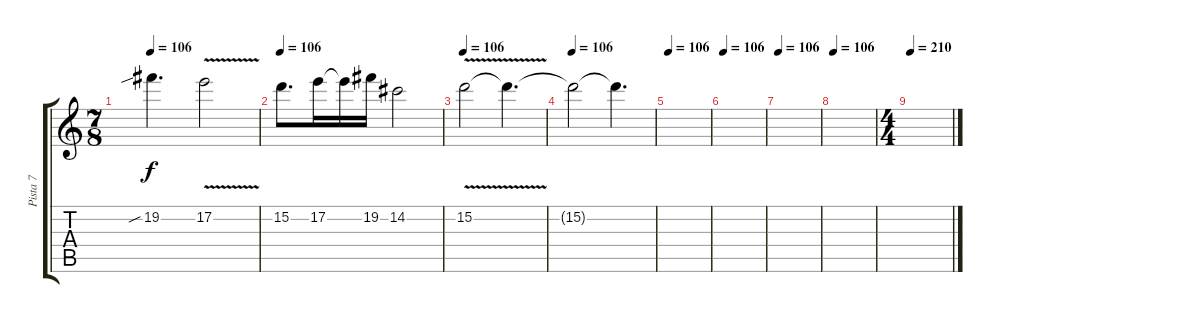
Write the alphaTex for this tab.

\track ("Pista 7" "Pista 7") {instrument overdrivenguitar}
\staff {score tabs}
\tuning (E4 B3 G3 D3 A2 E2) {hide}
\ts (7 8)
\tempo 106
\clef g2
\ks c
19.2{sib}.4{d dy f} 17.2{v}.2 |
\tempo 106
15.2.8{d} 17.2.16 17.2{t}.16 19.2.16 14.2.2 |
\tempo 106
15.2{v}.2 15.2{t}.4{d} |
\tempo 106
15.2{t}.2 15.2{t}.4{d} |
\tempo 106
|
\tempo 106
|
\tempo 106
|
\tempo 106
|
\ts (4 4)
\tempo 210
